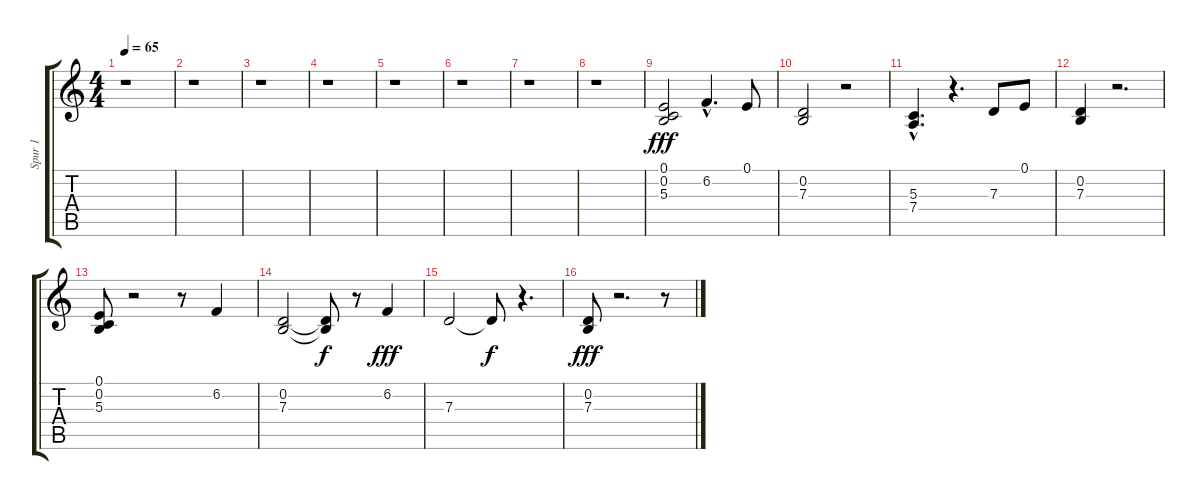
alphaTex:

\track ("Spur 1" "Spur 1") {instrument acousticgrandpiano}
\staff {score tabs}
\tuning (E4 B3 G3 D3 A2 E2) {hide}
\ts (4 4)
\tempo 65
\clef g2
\ks c
r.1{dy fff} |
r.1 |
r.1 |
r.1 |
r.1 |
r.1 |
r.1 |
r.1 |
(0.1 0.2 5.3).2 6.2{hac}.4{d} 0.1.8 |
(0.2 7.3).2 r.2 |
(5.3{hac} 7.4{hac}).4{d} r.4{d} 7.3.8 0.1.8 |
(0.2 7.3).4 r.2{d} |
(0.1 0.2 5.3).8 r.2 r.8 6.2.4 |
(0.2 7.3).2 (0.2{t} 7.3{t}).8{dy f} r.8 6.2.4{dy fff} |
7.3.2 7.3{t}.8{dy f} r.4{d} |
(0.2 7.3).8{dy fff} r.2{d} r.8
